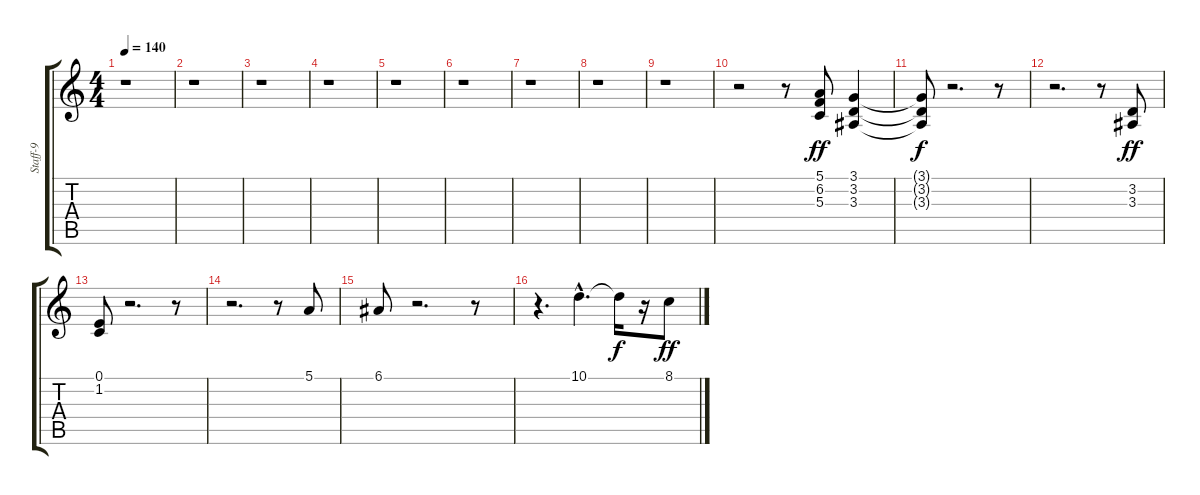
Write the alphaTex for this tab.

\track ("Staff-9" "Staff-9") {instrument stringensemble1}
\staff {score tabs}
\tuning (E4 B3 G3 D3 A2 E2) {hide}
\ts (4 4)
\tempo 140
\clef g2
\ks c
r.1{dy f} |
r.1 |
r.1 |
r.1 |
r.1 |
r.1 |
r.1 |
r.1 |
r.1 |
r.2 r.8 (5.1 6.2 5.3).8{dy ff} (3.1 3.2 3.3).4 |
(3.1{t} 3.2{t} 3.3{t}).8{dy f} r.2{d} r.8 |
r.2{d} r.8 (3.2 3.3).8{dy ff} |
(0.1 1.2).8 r.2{d} r.8 |
r.2{d} r.8 5.1.8 |
6.1.8 r.2{d} r.8 |
r.4{d} 10.1{hac}.4{d} 10.1{t}.16{dy f} r.16 8.1.8{dy ff}
